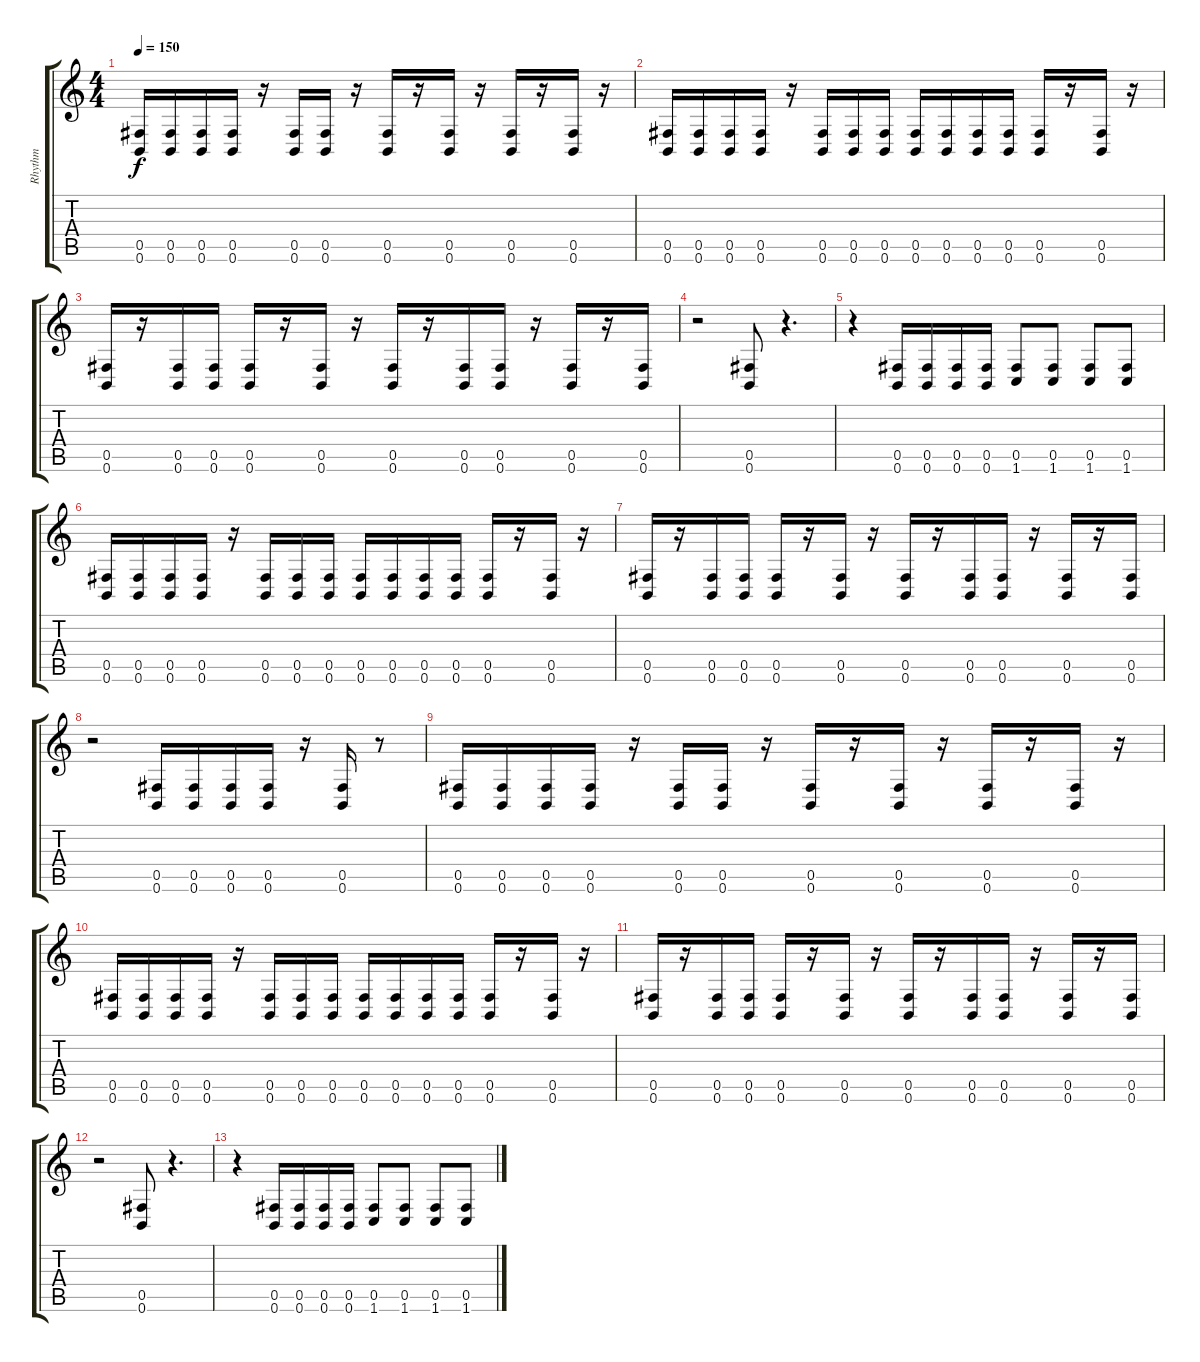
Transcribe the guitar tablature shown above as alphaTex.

\track ("Rhythm" "Rhythm") {instrument distortionguitar}
\staff {score tabs}
\tuning (Db4 Ab3 E3 B2 Gb2 B1) {hide}
\ts (4 4)
\tempo 150
\clef g2
\ks c
(0.5 0.6).16{dy f} (0.5 0.6).16 (0.5 0.6).16 (0.5 0.6).16 r.16 (0.5 0.6).16 (0.5 0.6).16 r.16 (0.5 0.6).16 r.16 (0.5 0.6).16 r.16 (0.5 0.6).16 r.16 (0.5 0.6).16 r.16 |
(0.5 0.6).16 (0.5 0.6).16 (0.5 0.6).16 (0.5 0.6).16 r.16 (0.5 0.6).16 (0.5 0.6).16 (0.5 0.6).16 (0.5 0.6).16 (0.5 0.6).16 (0.5 0.6).16 (0.5 0.6).16 (0.5 0.6).16 r.16 (0.5 0.6).16 r.16 |
(0.5 0.6).16 r.16 (0.5 0.6).16 (0.5 0.6).16 (0.5 0.6).16 r.16 (0.5 0.6).16 r.16 (0.5 0.6).16 r.16 (0.5 0.6).16 (0.5 0.6).16 r.16 (0.5 0.6).16 r.16 (0.5 0.6).16 |
r.2 (0.5 0.6).8 r.4{d} |
r.4 (0.5 0.6).16 (0.5 0.6).16 (0.5 0.6).16 (0.5 0.6).16 (0.5 1.6).8 (0.5 1.6).8 (0.5 1.6).8 (0.5 1.6).8 |
(0.5 0.6).16 (0.5 0.6).16 (0.5 0.6).16 (0.5 0.6).16 r.16 (0.5 0.6).16 (0.5 0.6).16 (0.5 0.6).16 (0.5 0.6).16 (0.5 0.6).16 (0.5 0.6).16 (0.5 0.6).16 (0.5 0.6).16 r.16 (0.5 0.6).16 r.16 |
(0.5 0.6).16 r.16 (0.5 0.6).16 (0.5 0.6).16 (0.5 0.6).16 r.16 (0.5 0.6).16 r.16 (0.5 0.6).16 r.16 (0.5 0.6).16 (0.5 0.6).16 r.16 (0.5 0.6).16 r.16 (0.5 0.6).16 |
r.2 (0.5 0.6).16 (0.5 0.6).16 (0.5 0.6).16 (0.5 0.6).16 r.16 (0.5 0.6).16 r.8 |
(0.5 0.6).16 (0.5 0.6).16 (0.5 0.6).16 (0.5 0.6).16 r.16 (0.5 0.6).16 (0.5 0.6).16 r.16 (0.5 0.6).16 r.16 (0.5 0.6).16 r.16 (0.5 0.6).16 r.16 (0.5 0.6).16 r.16 |
(0.5 0.6).16 (0.5 0.6).16 (0.5 0.6).16 (0.5 0.6).16 r.16 (0.5 0.6).16 (0.5 0.6).16 (0.5 0.6).16 (0.5 0.6).16 (0.5 0.6).16 (0.5 0.6).16 (0.5 0.6).16 (0.5 0.6).16 r.16 (0.5 0.6).16 r.16 |
(0.5 0.6).16 r.16 (0.5 0.6).16 (0.5 0.6).16 (0.5 0.6).16 r.16 (0.5 0.6).16 r.16 (0.5 0.6).16 r.16 (0.5 0.6).16 (0.5 0.6).16 r.16 (0.5 0.6).16 r.16 (0.5 0.6).16 |
r.2 (0.5 0.6).8 r.4{d} |
r.4 (0.5 0.6).16 (0.5 0.6).16 (0.5 0.6).16 (0.5 0.6).16 (0.5 1.6).8 (0.5 1.6).8 (0.5 1.6).8 (0.5 1.6).8
